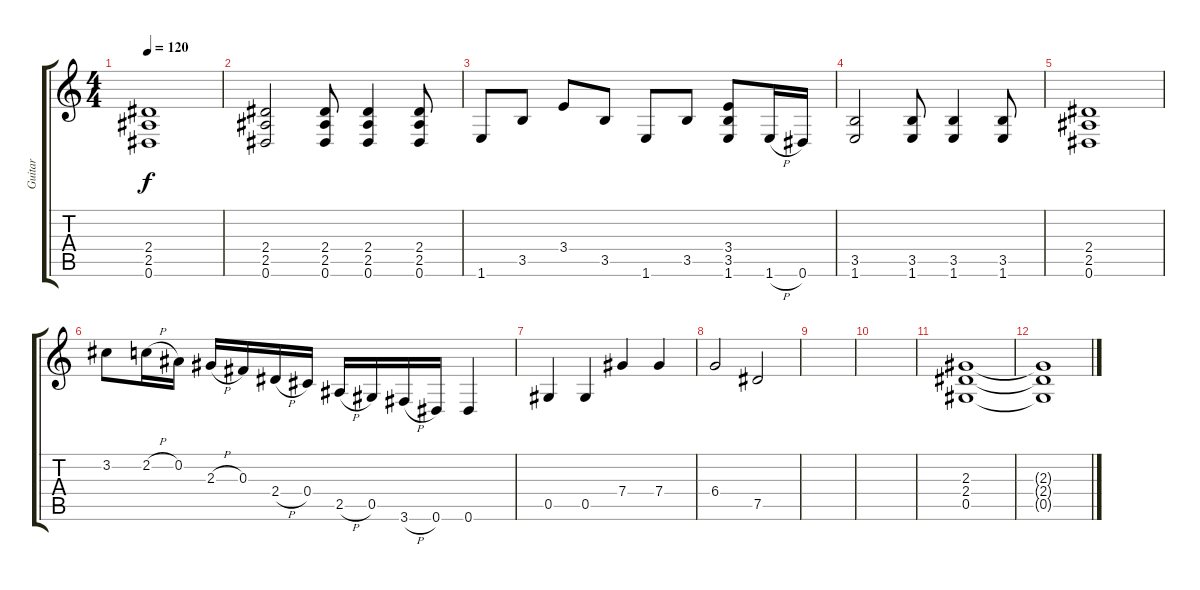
\track ("Guitar" "Guitar") {instrument distortionguitar}
\staff {score tabs}
\tuning (Eb4 Bb3 Gb3 Db3 Ab2 Eb2) {hide}
\ts (4 4)
\tempo 120
\clef g2
\ks c
(2.4 2.5 0.6).1{dy f} |
(2.4 2.5 0.6).2 (2.4 2.5 0.6).8 (2.4 2.5 0.6).4 (2.4 2.5 0.6).8 |
1.6.8 3.5.8 3.4.8 3.5.8 1.6.8 3.5.8 (3.4 3.5 1.6).8 1.6{h}.16 0.6.16 |
(3.5 1.6).2 (3.5 1.6).8 (3.5 1.6).4 (3.5 1.6).8 |
(2.4 2.5 0.6).1 |
3.2.8 2.2{h}.16 0.2.16 2.3{h}.16 0.3.16 2.4{h}.16 0.4.16 2.5{h}.16 0.5.16 3.6{h}.16 0.6.16 0.6.4 |
0.5.4 0.5.4 7.4.4 7.4.4 |
6.4.2 7.5.2 |
|
|
(2.3 2.4 0.5).1 |
(2.3{t} 2.4{t} 0.5{t}).1
